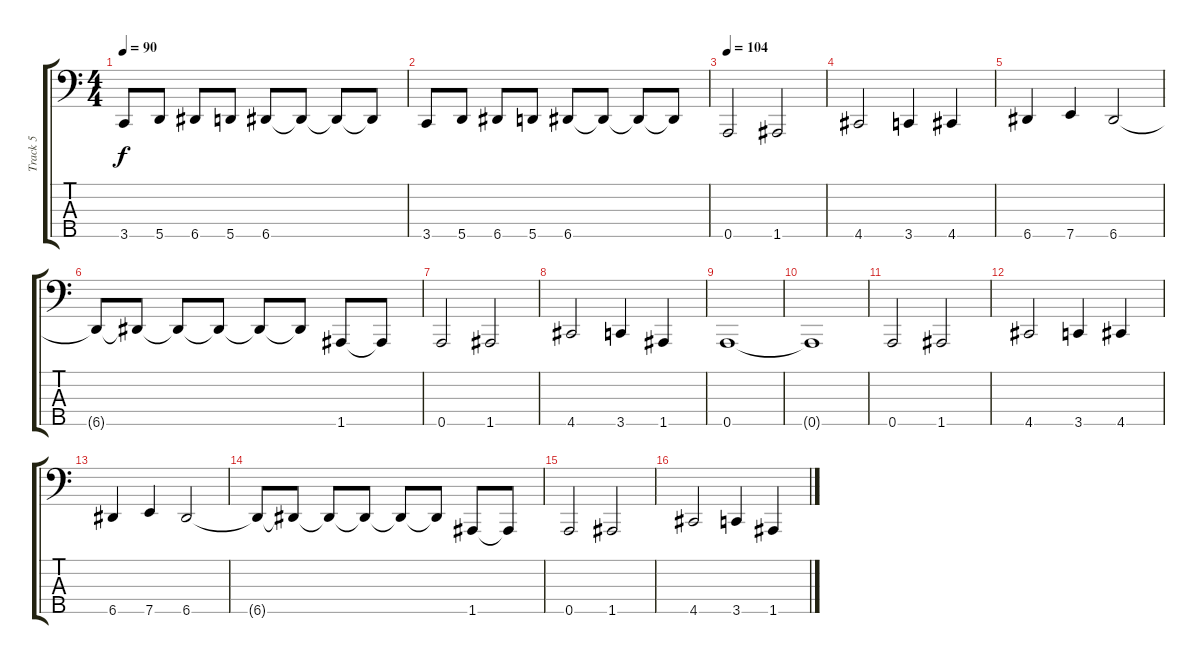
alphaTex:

\track ("Track 5" "Track 5") {instrument electricbasspick}
\staff {score tabs}
\tuning (G2 D2 A1 E1 A0) {hide}
\ts (4 4)
\tempo 90
\clef f4
\ks c
3.5.8{dy f} 5.5.8 6.5.8 5.5.8 6.5.8 6.5{t}.8 6.5{t}.8 6.5{t}.8 |
3.5.8 5.5.8 6.5.8 5.5.8 6.5.8 6.5{t}.8 6.5{t}.8 6.5{t}.8 |
\tempo 104
0.5.2 1.5.2 |
4.5.2 3.5.4 4.5.4 |
6.5.4 7.5.4 6.5.2 |
6.5{t}.8 6.5{t}.8 6.5{t}.8 6.5{t}.8 6.5{t}.8 6.5{t}.8 1.5.8 1.5{t}.8 |
0.5.2 1.5.2 |
4.5.2 3.5.4 1.5.4 |
0.5.1 |
0.5{t}.1 |
0.5.2 1.5.2 |
4.5.2 3.5.4 4.5.4 |
6.5.4 7.5.4 6.5.2 |
6.5{t}.8 6.5{t}.8 6.5{t}.8 6.5{t}.8 6.5{t}.8 6.5{t}.8 1.5.8 1.5{t}.8 |
0.5.2 1.5.2 |
4.5.2 3.5.4 1.5.4
